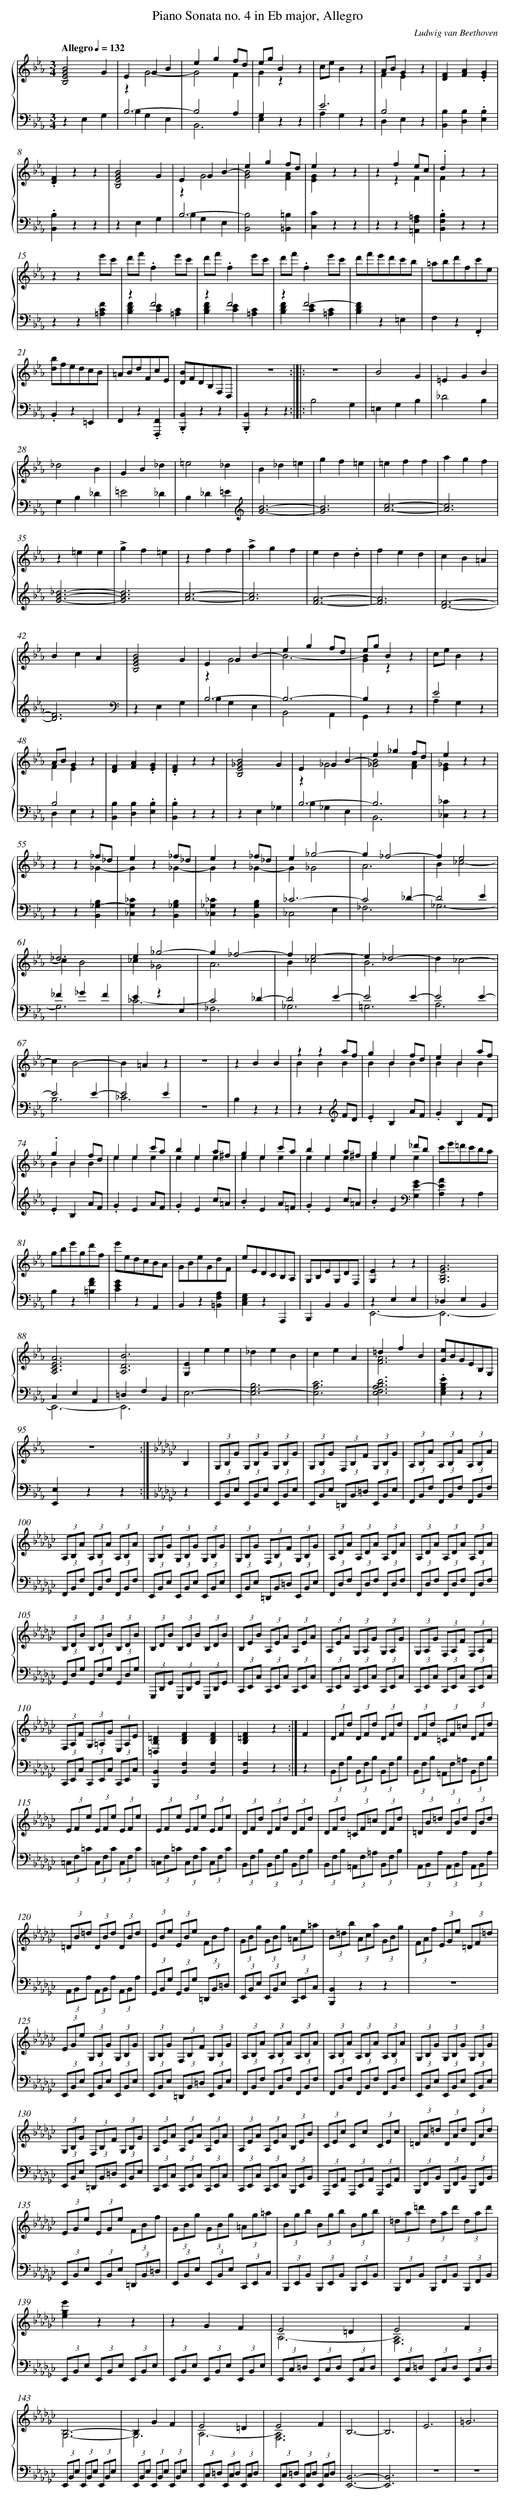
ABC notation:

X:1
T: Piano Sonata no. 4 in E\b major, Allegro
C: Ludwig van Beethoven
L: 1/8
M: 3/4
Q: "Allegro" 1/4=132
%%staves {1 2}
V: 1 clef=treble
V: 2 clef=bass
K: Eb
[V:1] [B,4E4G4B4]G2 |
[V:2] z2E,2G,2 |
[V:1] E2G2B2 & z2G4- |
[V:2] B,6- & B,2G,2E,2 |
[V:1] e2g2fd & G4F2 |
[V:2] B,4A,2 & B,,6 |
[V:1] egB2z2 & G2z2z2 |
[V:2] G,2z2z2 & E,2z2z2 |
[V:1] ceB2z2 |
[V:2] E6 & A,2G,2z2 |
[V:1] ABG2z2 & F2E2z2 |
[V:2] B,4z2 & D,2E,2z2 |
[V:1] [D2F2][F2A2].[E2G2] |
[V:2] [B,,2B,2][D,2B,2].[E,2B,2] |
[V:1] .[D2F2]z2z2 |
[V:2] .[B,,2B,2]z2z2 |
[V:1] [B,4E4G4B4]G2 |
[V:2] z2E,2G,2 |
[V:1] E2G2B2- & z2G4 |
[V:2] B,6- & B,2G,2E,2 |
[V:1] e2g2fd & [G4B4][F2A2] |
[V:2] [B,,4B,4][=B,,2=B,2] |
[V:1] e2z2z2 & [E2G2]z2z2 |
[V:2] [C,2C2]z2z2 |
[V:1] z2f2ec & z2z2F2 |
[V:2] z2z2[=A,,2F,2=A,2] |
[V:1] .d2z2z2 & F2z2z2 |
[V:2] .[B,,2F,2B,2]z2z2 |
[V:1] z2z2e'c' |
[V:2] z2z2[=A,2C2F2-] |
[V:1] d'f'.f2e'c' |
[V:2] z2F4- & [B,2D2F2][C2E2][=A,2C2] |
[V:1] d'f'.f2e'c' |
[V:2] z2F4- & [B,2D2F2][C2E2][=A,2C2] |
[V:1] d'f'.f2e'c' |
[V:2] z2F4- & [B,2D2F2][C2E2][=A,2C2] |
[V:1] d'f'e'd'c'b |
[V:2] [B,2D2F2]z2=E,2 |
[V:1] =abd'fc'e |
[V:2] F,2z2.F,,2 |
[V:1] [db]fedcB |
[V:2] .B,,2z2=E,,2 |
[V:1] =ABdFcE |
[V:2] F,,2z2.[F,,,2F,,2] |
[V:1] [DB]FDB,F,D, |
[V:2] .[B,,,2B,,2]z2z2 |
[V:1] z6 :|]|:
[V:2] .[B,,,2B,,2]z2z2 :|]|:
[V:1] z6 |
[V:2] B,4G,2 |
[V:1] B4G2 |
[V:2] =E,2G,2B,2 |
[V:1] =E2G2B2 |
[V:2] _D4B,2 |
[V:1] _d4B2 |
[V:2] G,2B,2_D2 |
[V:1] G2B2_d2 |
[V:2] =E4_D2 |
[V:1] =e4_d2 |
[V:2] B,2_D2=E2[K:clef=treble] |
[V:1] B2_d2=e2 |
[V:2] [G6B6]- |
[V:1] g2f2=e2 |
[V:2] [G6B6] |
[V:1] =e2f2f2 |
[V:2] [A6c6]- |
[V:1] a2g2f2 |
[V:2] [A6c6] |
[V:1] z2=e2e2 |
[V:2] [G6B6_d6]- |
[V:1] !accent!g2f2=e2 |
[V:2] [G6B6d6] |
[V:1] z2f2f2 |
[V:2] [A6c6]- |
[V:1] !accent!a2g2f2 |
[V:2] [A6c6] |
[V:1] e2d2.d2 |
[V:2] [F6A6]- |
[V:1] f2e2d2 |
[V:2] [F6A6] |
[V:1] c2B2=A2 |
[V:2] [D6F6]- |
[V:1] B2c2A2 |
[V:2] [D6F6][K:clef=bass] |
[V:1] [B,4E4G4B4]G2 |
[V:2] z2E,2G,2 |
[V:1] E2G2B2- & z2G4- |
[V:2] B,6- & B,2G,2E,2 |
[V:1] e2g2fd & B6- |
[V:2] B,6- & B,,4A,,2 |
[V:1] egB2z2 & [G2B2]z2z2 |
[V:2] B,2z2z2 & G,,2z2z2 |
[V:1] ceB2z2 |
[V:2] E4z2 & A,2G,2z2 |
[V:1] ABG2z2 & F2E2z2 |
[V:2] B,4z2 & D,2E,2z2 |
[V:1] [D2F2][F2A2].[E2G2] |
[V:2] [B,,2B,2][D,2B,2].[E,2B,2] |
[V:1] .[D2F2]z2z2 |
[V:2] .[B,,2B,2]z2z2 |
[V:1] [B,4E4_G4B4]G2 |
[V:2] z2E,2_G,2 |
[V:1] E2_G2B2- & z2_G4 |
[V:2] B,6- & B,2_G,2E,2 |
[V:1] e2_g2fd & [_G4B4][F2A2] |
[V:2] B,6 & B,,6 |
[V:1] e2z2z2 & [E2_G2]z2z2 |
[V:2] [_C,2_C2]z2z2 |
[V:1] z2z2_f_d & z2z2_G2- |
[V:2] z2z2[B,,2_G,2-B,2] |
[V:1] e2z2_f_d & G2z2_G2- |
[V:2] [_C,2G,2_C2]z2[B,,2_G,2B,2] |
[V:1] e2z2_f_d & G2z2_G2- |
[V:2] [_C,2_G,2_C2]z2[B,,2G,2B,2] |
[V:1] e2_g4- & G2_G4 |
[V:2] _C6- & _C,4E,2 |
[V:1] g2_f4- & A6 |
[V:2] C4_D2- & _F,6 |
[V:1] f2e4 & B2_c4- |
[V:2] D4E2 & _G,6- |
[V:1] _d6 & c2B4 |
[V:2] _F2_G2F2 & G,6 |
[V:1] e2_g4- & _c2_G4 |
[V:2] E2z2E,2 & _C6- |
[V:1] g2_f4- & A6 |
[V:2] C4_D2- & _F,6 |
[V:1] f2e4- & B2_c4 |
[V:2] D4E2- & _G,6 |
[V:1] e2_d4- & B6 |
[V:2] E4E2- & =G,6 |
[V:1] d2_c4- |
[V:2] E4E2- & A,6 |
[V:1] c2B4- |
[V:2] E4E2- & B,6 |
[V:1] B2=A2z2 |
[V:2] E4E2 & _C6 |
[V:1] z6 |
[V:2] z6 |
[V:1] z2B2B2 |
[V:2] B,2z2z2 |
[V:1] z2z2af & B2B2B2 |
[V:2] z2z2[K:clef=treble]FD |
[V:1] g2B2fd & B2B2B2 |
[V:2] .E2B,2AF |
[V:1] e2B2af & B2B2B2 |
[V:2] .G2B,2FD |
[V:1] .g2B2fd & B2B2B2 |
[V:2] .E2B,2AF |
[V:1] e2e2c'a & e2e2e2 |
[V:2] .G2E2AF |
[V:1] b2e2a^f & e2e2e2 |
[V:2] .G2E2c=A |
[V:1] g2e2c'a & e2e2e2 |
[V:2] .B2E2A=F |
[V:1] b2e2a^f & e2e2e2 |
[V:2] .G2E2c=A |
[V:1] g2e2_d'b & e2e2e2 |
[V:2] .B2E2[K:clef=bass][G,2E2-G2] |
[V:1] c'e'=d'c'ba |
[V:2] [A,2E2A2]z2A,2 |
[V:1] gbe'gd'f |
[V:2] B,2z2[=B,2F2A2] |
[V:1] e'edcBA |
[V:2] [C2E2G2]z2A,,2 |
[V:1] GBeGdF |
[V:2] B,,2z2[=B,,2F,2A,2] |
[V:1] eEDCB,A, |
[V:2] [C,2E,2G,2]z2A,,,2 |
[V:1] G,B,EG,DF, |
[V:2] B,,,2B,,2B,,2 |
[V:1] [G,2E2]z2z2 |
[V:2] z2E,2E,2 & E,,6- |
[V:1] [G,6B,6E6G6] |
[V:2] _D,2E,2B,,2 & E,,6- |
[V:1] [A,6C6E6A6] |
[V:2] C,2E,2A,,2 & E,,6- |
[V:1] [A,6D6B6] |
[V:2] =D,2F,2B,,2 & E,,6 |
[V:1] [G,2E2]e2e2 |
[V:2] E,6- |
[V:1] _d2e2B2 |
[V:2] [E,6-G,6B,6] |
[V:1] c2e2A2 |
[V:2] [E,6A,6C6] |
[V:1] =d2f2B2 & [F6A6] |
[V:2] [E,6F,6A,6B,6D6] |
[V:1] [Ge]BGEB,G, |
[V:2] .[E,2G,2B,2E2]z2z2 |
[V:1] z6 :|]
[V:2] [E,,2E,2]z2z2 :|]
[V:1]  [K:Gb]
[V:2]  [K:Gb]
[V:1] B,2 [I:setbarnb 97]|
[V:2] z2 |
[V:1] (3G,B,G (3G,B,G (3G,B,G |
[V:2] (3E,,B,,E, (3E,,B,,E, (3E,,B,,E, |
[V:1] (3G,B,G (3F,B,F (3G,B,G |
[V:2] (3E,,B,,E, (3=D,,B,,=D, (3E,,B,,E, |
[V:1] (3A,B,A (3A,B,A (3A,B,A |
[V:2] (3F,,B,,F, (3F,,B,,F, (3F,,B,,F, |
[V:1] (3A,B,A (3A,B,A (3A,B,A |
[V:2] (3F,,B,,F, (3F,,B,,F, (3F,,B,,F, |
[V:1] (3G,B,G (3G,B,G (3G,B,G |
[V:2] (3E,,B,,E, (3E,,B,,E, (3E,,B,,E, |
[V:1] (3G,B,G (3F,B,F (3G,B,G |
[V:2] (3E,,B,,E, (3=D,,B,,=D, (3E,,B,,E, |
[V:1] (3A,DA (3A,DA (3A,DA |
[V:2] (3F,,D,F, (3F,,D,F, (3F,,D,F, |
[V:1] (3A,DA (3A,DA (3A,DA |
[V:2] (3F,,D,F, (3F,,D,F, (3F,,D,F, |
[V:1] (3B,DB (3B,DB (3B,DB |
[V:2] (3G,,D,G, (3G,,D,G, (3G,,D,G, |
[V:1] (3B,DB (3B,DB (3B,DB |
[V:2] (3G,,,D,,G,, (3G,,,D,,G,, (3G,,,D,,G,, |
[V:1] (3B,EB (3A,EA (3A,EA |
[V:2] (3C,,E,,C, (3C,,E,,C, (3C,,E,,C, |
[V:1] (3A,EA (3G,A,G (3G,A,G |
[V:2] (3C,,E,,C, (3C,,E,,C, (3C,,E,,C, |
[V:1] (3G,A,G (3F,A,F (3F,A,F |
[V:2] (3C,,E,,C, (3C,,E,,C, (3C,,E,,C, |
[V:1] (3F,A,F (3G,=A,G (3E,A,E |
[V:2] (3C,,E,,C, (3C,,E,,C, (3C,,E,,C, |
[V:1] [=D,2B,2=D2][B,2D2F2][B,2D2F2] |
[V:2] [B,,,2B,,2][B,,2F,2][B,,2F,2] |
[V:1] [B,2=D2F2]z2 :|]
[V:2] [B,,2F,2]z2 :|]
[V:1] F2 [I:setbarnb 113]|
[V:2] z2 |
[V:1] (3DFd (3DFd (3DFd |
[V:2] (3B,,F,B, (3B,,F,B, (3B,,F,B, |
[V:1] (3DFd (3=CF=c (3DFd |
[V:2] (3B,,F,B, (3=A,,F,=A, (3B,,F,B, |
[V:1] (3EFe (3EFe (3EFe |
[V:2] (3=C,F,=C (3C,F,C (3C,F,C |
[V:1] (3EFe (3EFe (3EFe |
[V:2] (3=C,F,=C (3C,F,C (3C,F,C |
[V:1] (3DFd (3DFd (3DFd |
[V:2] (3B,,F,B, (3B,,F,B, (3B,,F,B, |
[V:1] (3DFd (3=CF=c (3DFd |
[V:2] (3B,,F,B, (3=A,,F,=A, (3B,,F,B, |
[V:1] (3=DB=d (3DBd (3DBd |
[V:2] (3A,,B,,A, (3A,,B,,A, (3A,,B,,A, |
[V:1] (3=DB=d (3DBd (3DBd |
[V:2] (3A,,B,,A, (3A,,B,,A, (3A,,B,,A, |
[V:1] (3EBe (3EBe (3FBf |
[V:2] (3G,,B,,G, (3G,,B,,G, (3=D,,B,,=D, |
[V:1] (3GBg (3GBg (3=Ae=a |
[V:2] (3E,,B,,E, (3E,,B,,E, (3C,,E,,C, |
[V:1] (3B=db (3Aca (3GBg |
[V:2] [B,,,2B,,2]z2z2 |
[V:1] (3FAf (3EGe (3=DF=d |
[V:2] z6 |
[V:1] (3EGe (3G,B,G (3G,B,G |
[V:2] (3E,,B,,E, (3E,,B,,E, (3E,,B,,E, |
[V:1] (3G,B,G (3F,B,F (3G,B,G |
[V:2] (3E,,B,,E, (3=D,,B,,=D, (3E,,B,,E, |
[V:1] (3A,B,A (3A,B,A (3A,B,A |
[V:2] (3F,,B,,F, (3F,,B,,F, (3F,,B,,F, |
[V:1] (3A,B,A (3A,B,A (3A,B,A |
[V:2] (3F,,B,,F, (3F,,B,,F, (3F,,B,,F, |
[V:1] (3G,B,G (3G,B,G (3G,B,G |
[V:2] (3E,,B,,E, (3E,,B,,E, (3E,,B,,E, |
[V:1] (3G,B,G (3F,B,F (3G,B,G |
[V:2] (3E,,B,,E, (3=D,,B,,=D, (3E,,B,,E, |
[V:1] (3A,EA (3A,EA (3A,EA |
[V:2] (3C,,E,,C, (3C,,E,,C, (3C,,E,,C, |
[V:1] (3A,EA (3A,EA (3B,EB |
[V:2] (3C,,E,,C, (3C,,E,,C, (3B,,,E,,B,, |
[V:1] (3CEc Cc (3CEc |
[V:2] (3A,,,E,,A,, (3A,,,E,,A,, (3A,,,E,,A,, |
[V:1] (3=DA=d (3DAd (3DAd |
[V:2] (3B,,,F,,B,, (3B,,,F,,B,, (3B,,,F,,B,, |
[V:1] (3EGe (3EGe (3FBf |
[V:2] (3E,,B,,E, (3E,,B,,E, (3=D,,B,,=D, |
[V:1] (3GBg (3GBg (3=Ag=a |
[V:2] (3E,,B,,E, (3E,,B,,E, (3C,,E,,C, |
[V:1] (3Bgb (3Bgb (3Bgb |
[V:2] (3B,,,E,,B,, (3B,,,E,,B,, (3B,,,E,,B,, |
[V:1] (3=da=d' (3dad' (3dad' |
[V:2] (3B,,,F,,B,, (3B,,,F,,B,, (3B,,,F,,B,, |
[V:1] [e2g2e'2]z2z2 |
[V:2] (3E,,B,,E, (3E,,B,,E, (3E,,B,,E, |
[V:1] z2G2F2 |
[V:2] (3E,,B,,E, (3E,,B,,E, (3E,,B,,E, |
[V:1] E4=D2 & A,6- |
[V:2] (3E,,C,=D, (3E,,C,D, (3E,,C,D, |
[V:1] E4F2 & [F,6A,6] |
[V:2] (3E,,C,=D, (3E,,C,D, (3E,,C,D, |
[V:1] B,6- & G,6- |
[V:2] (3E,,B,,E, (3E,,B,,E, (3E,,B,,E, |
[V:1] B,2G2F2 & G,6 |
[V:2] (3E,,B,,E, (3E,,B,,E, (3E,,B,,E, |
[V:1] E4=D2 & A,6- |
[V:2] (3E,,C,=D, (3E,,C,D, (3E,,C,D, |
[V:1] E4F2 & [F,6A,6] |
[V:2] (3E,,C,=D, (3E,,C,D, (3E,,C,D, |
[V:1] B,6- |
[V:2] [E,,6B,,6]- |
[V:1] B,6 |
[V:2] [E,,6B,,6] |
[V:1] E6 |
[V:2] z6 |
[V:1] =G6 |
[V:2] z6 |
